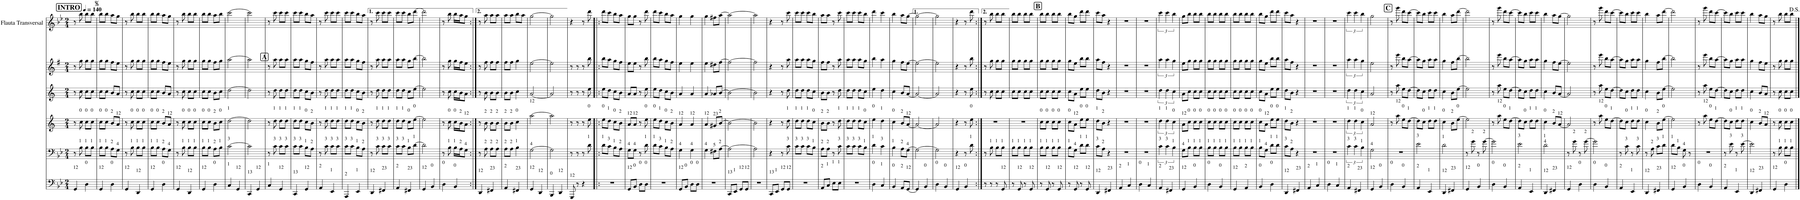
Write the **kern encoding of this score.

**kern	**kern	**kern	**kern	**kern	**kern
*part6	*part5	*part4	*part3	*part2	*part1
*staff6	*staff5	*staff4	*staff3	*staff2	*staff1
*I"Tuba	*I"Trombone	*I"Trompete em Bb	*I"Saxofone Tenor	*I"Saxofone Alto	*I"Flauta Transversal
*I'Tba	*I'Trb	*I'Tpt	*	*	*I'Fl.
*clefF4	*clefF4	*clefG2	*clefG2	*clefG2	*clefG2
*	*	*Trd1c2	*Trd8c14	*Trd5c9	*
*k[b-e-]	*k[b-e-]	*k[]	*k[]	*k[f#]	*k[b-e-]
*M2/4	*M2/4	*M2/4	*M2/4	*M2/4	*M2/4
*MM140	*MM140	*MM140	*MM140	*MM140	*MM140
!!LO:REH:place=s1:a:B:cj:fs=14:t=INTRO
=1	=1	=1	=1	=1	=1
!LO:TX:a:t=12	!	!	!	!	!
4GG/	8r	8r	8r	8r	8r
!	!	!LO:TX:a:t=0	!	!	!
!	!LO:TX:a:t=1	!	!	!	!
.	8B-\	8cc\	8cc\	8gg\	8bb-\
!	!	!LO:TX:a:t=0	!	!	!
!	!LO:TX:a:t=1	!	!	!	!
!LO:TX:a:t=0	!	!	!	!	!
4D\	8B-\L	8cc\L	8cc\L	8gg\L	8bb-\L
!	!	!LO:TX:a:t=0	!	!	!
!	!LO:TX:a:t=1	!	!	!	!
.	8B-\J	8cc\J	8cc\J	8gg\J	8bb-\J
=2	=2	=2	=2	=2	=2
!	!	!LO:TX:a:t=0	!	!	!
!	!LO:TX:a:t=1	!	!	!	!
!LO:TX:a:t=12	!	!	!	!	!
4GG/	8B-\L	8cc\L	8cc\L	8gg\L	8bb-\L
!	!	!LO:TX:a:t=0	!	!	!
!	!LO:TX:a:t=1	!	!	!	!
.	8B-\J	8cc\J	8cc\J	8gg\J	8bb-\J
!	!	!LO:TX:a:t=2	!	!	!
!	!LO:TX:a:t=2	!	!	!	!
!LO:TX:a:t=0	!	!	!	!	!
4D\	8A\L	8b/L	8b/L	8ff#\L	8aa\L
!	!	!LO:TX:a:t=12	!	!	!
!	!LO:TX:a:t=4	!	!	!	!
.	8G\J	8a/J	8a/J	8ee\J	8gg\J
=3	=3	=3	=3	=3	=3
!LO:TX:a:t=12	!	!	!	!	!
4GG/	8r	8r	8r	8r	8r
!	!	!LO:TX:a:t=0	!	!	!
!	!LO:TX:a:t=1	!	!	!	!
.	8B-\	8cc\	8cc\	8gg\	8bb-\
!	!	!LO:TX:a:t=0	!	!	!
!	!LO:TX:a:t=1	!	!	!	!
!LO:TX:a:t=12	!	!	!	!	!
4DD/	8B-\L	8cc\L	8cc\L	8gg\L	8bb-\L
!	!	!LO:TX:a:t=0	!	!	!
!	!LO:TX:a:t=1	!	!	!	!
.	8B-\J	8cc\J	8cc\J	8gg\J	8bb-\J
=4	=4	=4	=4	=4	=4
!	!	!LO:TX:a:t=0	!	!	!
!	!LO:TX:a:t=1	!	!	!	!
!LO:TX:a:t=12	!	!	!	!	!
4GG/	8B-\L	8cc\L	8cc\L	8gg\L	8bb-\L
!	!	!LO:TX:a:t=0	!	!	!
!	!LO:TX:a:t=1	!	!	!	!
.	8B-\J	8cc\J	8cc\J	8gg\J	8bb-\J
!	!	!LO:TX:a:t=2	!	!	!
!	!LO:TX:a:t=2	!	!	!	!
!LO:TX:a:t=0	!	!	!	!	!
4D\	8A\L	8b/L	8b/L	8ff#\L	8aa\L
!	!	!LO:TX:a:t=12	!	!	!
!	!LO:TX:a:t=4	!	!	!	!
.	8G\J	8a/J	8a/J	8ee\J	8gg\J
=5	=5	=5	=5	=5	=5
!LO:TX:a:t=12	!	!	!	!	!
4GG/	8r	8r	8r	8r	8r
!	!	!LO:TX:a:t=0	!	!	!
!	!LO:TX:a:t=1	!	!	!	!
.	8B-\	8cc\	8cc\	8gg\	8bb-\
!	!	!LO:TX:a:t=0	!	!	!
!	!LO:TX:a:t=1	!	!	!	!
!LO:TX:a:t=12	!	!	!	!	!
4DD/	8B-\L	8cc\L	8cc\L	8gg\L	8bb-\L
!	!	!LO:TX:a:t=0	!	!	!
!	!LO:TX:a:t=1	!	!	!	!
.	8B-\J	8cc\J	8cc\J	8gg\J	8bb-\J
=6	=6	=6	=6	=6	=6
!	!	!LO:TX:a:t=0	!	!	!
!	!LO:TX:a:t=1	!	!	!	!
!LO:TX:a:t=12	!	!	!	!	!
4GG/	8B-\L	8cc\L	8cc\L	8gg\L	8bb-\L
!	!	!LO:TX:a:t=0	!	!	!
!	!LO:TX:a:t=1	!	!	!	!
.	8B-\J	8cc\J	8cc\J	8gg\J	8bb-\J
!	!	!LO:TX:a:t=2	!	!	!
!	!LO:TX:a:t=2	!	!	!	!
!LO:TX:a:t=0	!	!	!	!	!
4D\	8A\L	8b\L	8b\L	8ff#\L	8aa\L
!	!	!LO:TX:a:t=0	!	!	!
!	!LO:TX:a:t=1	!	!	!	!
.	8B-\J	8cc\J	8cc\J	8gg\J	8bb-\J
=7	=7	=7	=7	=7	=7
!	!	!LO:TX:a:t=1	!	!	!
!	!LO:TX:a:t=3	!	!	!	!
!LO:TX:a:t=1	!	!	!	!	!
4C/	[2c\	[2dd\	[2dd\	[2aa\	[2ccc\
!LO:TX:a:t=12	!	!	!	!	!
4GG/	.	.	.	.	.
=8	=8	=8	=8	=8	=8
!LO:TX:a:t=13	!	!	!	!	!
4CC/	2c\]	2dd\]	2dd\]	2aa\]	2ccc\]
!LO:TX:a:t=12	!	!	!	!	!
4GG/	.	.	.	.	.
=9	=9	=9	=9	=9	=9
!LO:TX:a:t=1	!	!	!	!	!
4C/	8r	8r	8r	8r	8r
!	!	!LO:TX:a:t=1	!	!	!
!	!LO:TX:a:t=3	!	!	!	!
.	8c\	8dd\	8dd\	8aa\	8ccc\
!	!	!LO:TX:a:t=1	!	!	!
!	!LO:TX:a:t=3	!	!	!	!
!LO:TX:a:t=12	!	!	!	!	!
4GG/	8c\L	8dd\L	8dd\L	8aa\L	8ccc\L
!	!	!LO:TX:a:t=1	!	!	!
!	!LO:TX:a:t=3	!	!	!	!
.	8c\J	8dd\J	8dd\J	8aa\J	8ccc\J
=10	=10	=10	=10	=10	=10
!	!	!LO:TX:a:t=1	!	!	!
!	!LO:TX:a:t=3	!	!	!	!
!LO:TX:a:t=13	!	!	!	!	!
4CC/	8c\L	8dd\L	8dd\L	8aa\L	8ccc\L
!	!	!LO:TX:a:t=1	!	!	!
!	!LO:TX:a:t=3	!	!	!	!
.	8c\J	8dd\J	8dd\J	8aa\J	8ccc\J
!	!	!LO:TX:a:t=0	!	!	!
!	!LO:TX:a:t=1	!	!	!	!
!LO:TX:a:t=12	!	!	!	!	!
4GG/	8B-\L	8cc\L	8cc\L	8gg\L	8bb-\L
!	!	!LO:TX:a:t=2	!	!	!
!	!LO:TX:a:t=2	!	!	!	!
.	8A\J	8b\J	8b\J	8ff#\J	8aa\J
=11	=11	=11	=11	=11	=11
!LO:TX:a:t=2	!	!	!	!	!
4AA/	8r	8r	8r	8r	8r
!	!	!LO:TX:a:t=1	!	!	!
!	!LO:TX:a:t=3	!	!	!	!
.	8c\	8dd\	8dd\	8aa\	8ccc\
!	!	!LO:TX:a:t=1	!	!	!
!	!LO:TX:a:t=3	!	!	!	!
!LO:TX:a:t=1	!	!	!	!	!
4EE-/	8c\L	8dd\L	8dd\L	8aa\L	8ccc\L
!	!	!LO:TX:a:t=1	!	!	!
!	!LO:TX:a:t=3	!	!	!	!
.	8c\J	8dd\J	8dd\J	8aa\J	8ccc\J
=12	=12	=12	=12	=12	=12
!	!	!LO:TX:a:t=1	!	!	!
!	!LO:TX:a:t=3	!	!	!	!
!LO:TX:a:t=2	!	!	!	!	!
4AAA/	8c\L	8dd\L	8dd\L	8aa\L	8ccc\L
!	!	!LO:TX:a:t=1	!	!	!
!	!LO:TX:a:t=3	!	!	!	!
.	8c\J	8dd\J	8dd\J	8aa\J	8ccc\J
!	!	!LO:TX:a:t=0	!	!	!
!	!LO:TX:a:t=1	!	!	!	!
!LO:TX:a:t=1	!	!	!	!	!
4EE-/	8B-\L	8cc\L	8cc\L	8gg\L	8bb-\L
!	!	!LO:TX:a:t=2	!	!	!
!	!LO:TX:a:t=2	!	!	!	!
.	8A\J	8b\J	8b\J	8ff#\J	8aa\J
=13	=13	=13	=13	=13	=13
!LO:TX:a:t=12	!	!	!	!	!
4DD/	8r	8r	8r	8r	8r
!	!	!LO:TX:a:t=1	!	!	!
!	!LO:TX:a:t=3	!	!	!	!
.	8c\	8dd\	8dd\	8aa\	8ccc\
!	!	!LO:TX:a:t=1	!	!	!
!	!LO:TX:a:t=3	!	!	!	!
!LO:TX:a:t=23	!	!	!	!	!
4FF#X/	8c\L	8dd\L	8dd\L	8aa\L	8ccc\L
!	!	!LO:TX:a:t=1	!	!	!
!	!LO:TX:a:t=3	!	!	!	!
.	8c\J	8dd\J	8dd\J	8aa\J	8ccc\J
=14	=14	=14	=14	=14	=14
!	!	!LO:TX:a:t=1	!	!	!
!	!LO:TX:a:t=3	!	!	!	!
!LO:TX:a:t=2	!	!	!	!	!
4AA/	8c\L	8dd\L	8dd\L	8aa\L	8ccc\L
!	!	!LO:TX:a:t=1	!	!	!
!	!LO:TX:a:t=3	!	!	!	!
.	8c\J	8dd\J	8dd\J	8aa\J	8ccc\J
!	!	!LO:TX:a:t=0	!	!	!
!	!LO:TX:a:t=1	!	!	!	!
!LO:TX:a:t=23	!	!	!	!	!
4FF#X/	8B-\L	8cc\L	8cc\L	8gg\L	8bb-\L
!	!	!LO:TX:a:t=0	!	!	!
!	!LO:TX:a:t=1	!	!	!	!
.	[8d\J	[8ee\J	[8ee\J	[8bb\J	[8ddd\J
=15	=15	=15	=15	=15	=15
!LO:TX:a:t=12	!	!	!	!	!
4GG/	2d\]	2ee\]	2ee\]	2bb\]	2ddd\]
!LO:TX:a:t=0	!	!	!	!	!
4BB-/	.	.	.	.	.
=16	=16	=16	=16	=16	=16
!LO:TX:a:t=0	!	!	!	!	!
4D\	8r	8r	8r	8r	8r
!	!	!LO:TX:a:t=0	!	!	!
!	!LO:TX:a:t=1	!	!	!	!
.	8B-\	8cc\	8cc\	8gg\	8bb-\
!	!	!LO:TX:a:t=0	!	!	!
!	!LO:TX:a:t=1	!	!	!	!
!LO:TX:a:t=0	!	!	!	!	!
4BB-/	16B-\LL	16cc\LL	16cc\LL	16gg\LL	16bb-\LL
!	!	!LO:TX:a:t=2	!	!	!
!	!LO:TX:a:t=2	!	!	!	!
.	16A\J	16b\J	16b\J	16ff#\J	16aa\J
!	!	!LO:TX:a:t=12	!	!	!
!	!LO:TX:a:t=4	!	!	!	!
.	8G\J	8a\J	8a\J	8ee\J	8gg\J
=17:|!	=17:|!	=17:|!	=17:|!	=17:|!	=17:|!
!LO:TX:a:t=12	!	!	!	!	!
4DD/	8r	8r	8r	8r	8r
!	!	!LO:TX:a:t=2	!	!	!
!	!LO:TX:a:t=2	!	!	!	!
.	8A\	8b\	8b\	8ff#\	8aa\
!	!	!LO:TX:a:t=2	!	!	!
!	!LO:TX:a:t=2	!	!	!	!
!LO:TX:a:t=23	!	!	!	!	!
4FF#X/	8A\L	8b\L	8b\L	8ff#\L	8aa\L
!	!	!LO:TX:a:t=2	!	!	!
!	!LO:TX:a:t=2	!	!	!	!
.	8A\J	8b\J	8b\J	8ff#\J	8aa\J
=18	=18	=18	=18	=18	=18
!	!	!LO:TX:a:t=2	!	!	!
!	!LO:TX:a:t=2	!	!	!	!
!LO:TX:a:t=2	!	!	!	!	!
4AA/	8A\L	8b\L	8b\L	8ff#\L	8aa\L
!	!	!LO:TX:a:t=2	!	!	!
!	!LO:TX:a:t=2	!	!	!	!
.	8A\J	8b\J	8b\J	8ff#\J	8aa\J
!	!	!LO:TX:a:t=0	!	!	!
!	!LO:TX:a:t=1	!	!	!	!
!LO:TX:a:t=23	!	!	!	!	!
4FF#X/	4B-\	4cc\	4cc\	4gg\	8bb-\L
.	.	.	.	.	8aa\J
=19	=19	=19	=19	=19	=19
!	!	!LO:TX:a:t=12	!	!	!
!	!LO:TX:a:t=4	!	!	!	!
!LO:TX:a:t=12	!	!	!	!	!
4GG/	[2G\	[2aa\	[2a/	[2ee\	[2gg\
!LO:TX:a:t=12	!	!	!	!	!
4DD/	.	.	.	.	.
=20	=20	=20	=20	=20	=20
!LO:TX:a:t=0	!	!	!	!	!
4BBB-/	2G\]	2aa\]	2a/]	2ee\]	2gg\]
!LO:TX:a:t=12	!	!	!	!	!
4DD/	.	.	.	.	.
!!LO:REH:place=s1:b:B:cj:fs=14:t=A:qo=1.5
=21	=21	=21	=21	=21	=21
!LO:TX:a:t=12	!	!	!	!	!
8GGG/	8r	8r	8r	8r	4r
8r	8r	8r	8r	8r	.
4r	8r	8r	8r	8r	8r
!	!	!LO:TX:a:t=0	!	!	!
!	!LO:TX:a:t=1	!	!	!	!
.	8d\	8ee\	8ee\	8bb\	8ddd\
=22!|:	=22!|:	=22!|:	=22!|:	=22!|:	=22!|:
!	!	!LO:TX:a:t=0	!	!	!
!	!LO:TX:a:t=1	!	!	!	!
2r	8d\L	8ee\L	8ee\L	8bb\L	8ddd\L
!	!	!LO:TX:a:t=1	!	!	!
!	!LO:TX:a:t=3	!	!	!	!
.	8c\J	8dd\J	8dd\J	8aa\J	8ccc\J
!	!	!LO:TX:a:t=0	!	!	!
!	!LO:TX:a:t=1	!	!	!	!
.	8B-\L	8cc\L	8cc\L	8gg\L	8bb-\L
!	!	!LO:TX:a:t=2	!	!	!
!	!LO:TX:a:t=2	!	!	!	!
.	8A\J	8b\J	8b\J	8ff#\J	8aa\J
=23	=23	=23	=23	=23	=23
!	!	!LO:TX:a:t=12	!	!	!
!	!LO:TX:a:t=4	!	!	!	!
!LO:TX:a:t=12	!	!	!	!	!
8GG/L	8G\L	8a/L	8a/L	8ee\L	8gg\L
!	!	!LO:TX:a:t=12	!	!	!
!	!LO:TX:a:t=4	!	!	!	!
!LO:TX:a:t=0	!	!	!	!	!
8BB-/J	8G\J	8a/J	8a/J	8ee\J	8gg\J
!LO:TX:a:t=0	!	!	!	!	!
8D\L	8r	8r	8r	8r	8r
!	!	!LO:TX:a:t=0	!	!	!
!	!LO:TX:a:t=1	!	!	!	!
!LO:TX:a:t=0	!	!	!	!	!
8D\J	8d\	8ee\	8ee\	8bb\	8ddd\
=24	=24	=24	=24	=24	=24
!	!	!LO:TX:a:t=0	!	!	!
!	!LO:TX:a:t=1	!	!	!	!
2r	8d\L	8ee\L	8ee\L	8bb\L	8ddd\L
!	!	!LO:TX:a:t=1	!	!	!
!	!LO:TX:a:t=3	!	!	!	!
.	8c\J	8dd\J	8dd\J	8aa\J	8ccc\J
!	!	!LO:TX:a:t=0	!	!	!
!	!LO:TX:a:t=1	!	!	!	!
.	8B-\L	8cc\L	8cc\L	8gg\L	8bb-\L
!	!	!LO:TX:a:t=2	!	!	!
!	!LO:TX:a:t=2	!	!	!	!
.	8A\J	8b\J	8b\J	8ff#\J	8aa\J
=25	=25	=25	=25	=25	=25
!	!	!LO:TX:a:t=12	!	!	!
!	!LO:TX:a:t=4	!	!	!	!
!LO:TX:a:t=12	!	!	!	!	!
8GG/L	4G\	4a/	4a/	4ee\	4gg\
!LO:TX:a:t=0	!	!	!	!	!
8BB-/J	.	.	.	.	.
!	!	!LO:TX:a:t=12	!	!	!
!	!LO:TX:a:t=4	!	!	!	!
!LO:TX:a:t=0	!	!	!	!	!
8D\L	4G\	4a/	4a/	4ee\	4gg\
!LO:TX:a:t=0	!	!	!	!	!
8D\J	.	.	.	.	.
=26	=26	=26	=26	=26	=26
!	!	!LO:TX:a:t=12	!	!	!
!	!LO:TX:a:t=4	!	!	!	!
2r	4G\	4a/	4a/	4ee\	4gg\
!	!	!LO:TX:a:t=23	!	!	!
!	!LO:TX:a:t=5	!	!	!	!
.	8F#X\L	8g#X/L	8a-X/L	8dd#X\L	8ff#X\L
!	!	!LO:TX:a:t=2	!	!	!
!	!LO:TX:a:t=2	!	!	!	!
.	[8A\J	[8b/J	[8b/J	[8ff#\J	[8aa\J
=27	=27	=27	=27	=27	=27
!LO:TX:a:t=13	!	!	!	!	!
8CC/L	2A\_	2b\_	2b\_	2ff#\_	2aa\_
!LO:TX:a:t=1	!	!	!	!	!
8EE-/J	.	.	.	.	.
!LO:TX:a:t=12	!	!	!	!	!
8GG/L	.	.	.	.	.
!LO:TX:a:t=12	!	!	!	!	!
8GG/J	.	.	.	.	.
=28	=28	=28	=28	=28	=28
2r	2A\]	2b\]	2b\]	2ff#\]	2aa\]
=29	=29	=29	=29	=29	=29
!LO:TX:a:t=13	!	!	!	!	!
8CC/L	4r	4r	4r	4r	4r
!LO:TX:a:t=1	!	!	!	!	!
8EE-/J	.	.	.	.	.
!LO:TX:a:t=12	!	!	!	!	!
8GG/L	8r	8r	8r	8r	8r
!	!	!LO:TX:a:t=1	!	!	!
!	!LO:TX:a:t=3	!	!	!	!
!LO:TX:a:t=12	!	!	!	!	!
8GG/J	8c\	8dd\	8dd\	8aa\	8ccc\
=30	=30	=30	=30	=30	=30
!	!	!LO:TX:a:t=1	!	!	!
!	!LO:TX:a:t=3	!	!	!	!
2r	8c\L	8dd\L	8dd\L	8aa\L	8ccc\L
!	!	!LO:TX:a:t=1	!	!	!
!	!LO:TX:a:t=3	!	!	!	!
.	8c\J	8dd\J	8dd\J	8aa\J	8ccc\J
!	!	!LO:TX:a:t=1	!	!	!
!	!LO:TX:a:t=3	!	!	!	!
.	8c\L	8dd\L	8dd\L	8aa\L	8ccc\L
!	!	!LO:TX:a:t=0	!	!	!
!	!LO:TX:a:t=1	!	!	!	!
.	8B-\J	8cc\J	8cc\J	8gg\J	8bb-\J
=31	=31	=31	=31	=31	=31
!	!	!LO:TX:a:t=2	!	!	!
!	!LO:TX:a:t=2	!	!	!	!
!LO:TX:a:t=2	!	!	!	!	!
8AA/L	8A\L	8b\L	8b\L	8ff#\L	8aa\L
!	!	!LO:TX:a:t=2	!	!	!
!	!LO:TX:a:t=2	!	!	!	!
!LO:TX:a:t=1	!	!	!	!	!
8C/J	8A\J	8b\J	8b\J	8ff#\J	8aa\J
!LO:TX:a:t=1	!	!	!	!	!
8E-\L	8r	8r	8r	8r	8r
!	!	!LO:TX:a:t=1	!	!	!
!	!LO:TX:a:t=3	!	!	!	!
!LO:TX:a:t=1	!	!	!	!	!
8E-\J	8c\	8dd\	8dd\	8aa\	8ccc\
=32	=32	=32	=32	=32	=32
!	!	!LO:TX:a:t=1	!	!	!
!	!LO:TX:a:t=3	!	!	!	!
2r	8c\L	8dd\L	8dd\L	8aa\L	8ccc\L
!	!	!LO:TX:a:t=1	!	!	!
!	!LO:TX:a:t=3	!	!	!	!
.	8c\J	8dd\J	8dd\J	8aa\J	8ccc\J
!	!	!LO:TX:a:t=1	!	!	!
!	!LO:TX:a:t=3	!	!	!	!
.	8c\L	8dd\L	8dd\L	8aa\L	8ccc\L
!	!	!LO:TX:a:t=0	!	!	!
!	!LO:TX:a:t=1	!	!	!	!
.	8B-\J	8cc\J	8cc\J	8gg\J	8bb-\J
=33	=33	=33	=33	=33	=33
!	!	!LO:TX:a:t=0	!	!	!
!	!LO:TX:a:t=1	!	!	!	!
!LO:TX:a:t=0	!	!	!	!	!
4D\	4d\	4ee\	4ee\	4bb\	4ddd\
!	!	!LO:TX:a:t=1	!	!	!
!	!LO:TX:a:t=3	!	!	!	!
!LO:TX:a:t=1	!	!	!	!	!
4C/	4c\	4dd\	4dd\	4aa\	4ccc\
=34	=34	=34	=34	=34	=34
!	!	!LO:TX:a:t=0	!	!	!
!	!LO:TX:a:t=1	!	!	!	!
!LO:TX:a:t=0	!	!	!	!	!
4BB-/	4B-\	4cc\	4cc\	4gg\	4bb-\
!	!	!LO:TX:a:t=2	!	!	!
!	!LO:TX:a:t=2	!	!	!	!
!LO:TX:a:t=2	!	!	!	!	!
8AA/L	8A\L	8b/L	8b/L	8ff#\L	8aa\L
!	!	!LO:TX:a:t=12	!	!	!
!	!LO:TX:a:t=4	!	!	!	!
!LO:TX:a:t=12	!	!	!	!	!
[8GG/J	[8G\J	[8a/J	[8a/J	[8ee\J	[8gg\J
=35	=35	=35	=35	=35	=35
4GG/]	2G\_	2a/_	2a/_	2ee\_	2gg\_
!LO:TX:a:t=0	!	!	!	!	!
4BB-/	.	.	.	.	.
=36	=36	=36	=36	=36	=36
!LO:TX:a:t=0	!	!	!	!	!
4D\	2G\]	2a/]	2a/]	2ee\]	2gg\]
!LO:TX:a:t=0	!	!	!	!	!
4BB-/	.	.	.	.	.
=37	=37	=37	=37	=37	=37
!LO:TX:a:t=12	!	!	!	!	!
4GG/	4r	4r	4r	4r	4r
!LO:TX:a:t=0	!	!	!	!	!
4BB-/	8r	8r	8r	8r	8r
!	!	!LO:TX:a:t=0	!	!	!
!	!LO:TX:a:t=1	!	!	!	!
.	8d\	8ee\	8ee\	8bb\	8ddd\
=38:|!	=38:|!	=38:|!	=38:|!	=38:|!	=38:|!
8r	8r	2r	8r	8r	8r
!	!LO:TX:a:t=1	!	!	!	!
8r	8B-\	.	8cc\	8gg\	8bb-\
!	!LO:TX:a:t=1	!	!	!	!
8r	8B-\L	.	8cc\L	8gg\L	8bb-\L
!	!LO:TX:a:t=1	!	!	!	!
!LO:TX:a:t=12	!	!	!	!	!
8GG/	8B-\J	.	8cc\J	8gg\J	8bb-\J
=39	=39	=39	=39	=39	=39
!	!LO:TX:a:t=1	!	!	!	!
8r	8B-\L	2r	8cc\L	8gg\L	8bb-\L
!	!LO:TX:a:t=1	!	!	!	!
!LO:TX:a:t=12	!	!	!	!	!
8GG/	8B-\J	.	8cc\J	8gg\J	8bb-\J
!	!LO:TX:a:t=1	!	!	!	!
8r	8B-\L	.	8cc\L	8gg\L	8bb-\L
!	!LO:TX:a:t=1	!	!	!	!
!LO:TX:a:t=12	!	!	!	!	!
8GG/	8B-\J	.	8cc\J	8gg\J	8bb-\J
!!LO:REH:place=s1:a:B:cj:fs=14:t=B:qo=0.5
=40	=40	=40	=40	=40	=40
!	!	!LO:TX:a:t=0	!	!	!
!	!LO:TX:a:t=1	!	!	!	!
8r	8B-\L	8cc\L	8cc\L	8gg\L	8bb-\L
!	!	!LO:TX:a:t=0	!	!	!
!	!LO:TX:a:t=1	!	!	!	!
!LO:TX:a:t=12	!	!	!	!	!
8GG/	8B-\J	8cc\J	8cc\J	8gg\J	8bb-\J
!	!	!LO:TX:a:t=0	!	!	!
!	!LO:TX:a:t=1	!	!	!	!
8r	8B-\L	8cc\L	8cc\L	8gg\L	8bb-\L
!	!	!LO:TX:a:t=0	!	!	!
!	!LO:TX:a:t=1	!	!	!	!
!LO:TX:a:t=12	!	!	!	!	!
8GG/	8B-\J	8cc\J	8cc\J	8gg\J	8bb-\J
=41	=41	=41	=41	=41	=41
!	!	!LO:TX:a:t=0	!	!	!
!	!LO:TX:a:t=1	!	!	!	!
8r	8B-\L	8cc\L	8cc\L	8gg\L	8bb-\L
!	!	!LO:TX:a:t=12	!	!	!
!	!LO:TX:a:t=4	!	!	!	!
!LO:TX:a:t=12	!	!	!	!	!
8GG/	8G\J	8a\J	8a\J	8ee\J	8gg\J
!	!	!LO:TX:a:t=0	!	!	!
!	!LO:TX:a:t=1	!	!	!	!
8r	8d\L	8ee\L	8ee\L	8bb\L	8ddd\L
!	!	!LO:TX:a:t=0	!	!	!
!	!LO:TX:a:t=1	!	!	!	!
!LO:TX:a:t=12	!	!	!	!	!
8GG/	8d\J	8ee\J	8ee\J	8bb\J	8ddd\J
=42	=42	=42	=42	=42	=42
!	!	!LO:TX:a:t=1	!	!	!
!	!LO:TX:a:t=3	!	!	!	!
!LO:TX:a:t=12	!	!	!	!	!
4DD/	8c\L	8dd\L	8dd\L	8aa\L	8ccc\L
!	!	!LO:TX:a:t=2	!	!	!
!	!LO:TX:a:t=2	!	!	!	!
.	8A\J	8b\J	8b\J	8ff#\J	8aa\J
!LO:TX:a:t=23	!	!	!	!	!
4FF#X/	4r	4r	4r	4r	4r
=43	=43	=43	=43	=43	=43
!LO:TX:a:t=2	!	!	!	!	!
4AA/	2r	2r	2r	2r	2r
!LO:TX:a:t=1	!	!	!	!	!
4C/	.	.	.	.	.
=44	=44	=44	=44	=44	=44
!LO:TX:a:t=0	!	!	!	!	!
4D\	2r	2r	2r	2r	2r
!LO:TX:a:t=1	!	!	!	!	!
4C/	.	.	.	.	.
=45	=45	=45	=45	=45	=45
!	!	!LO:TX:a:t=1	!	!	!
!	!LO:TX:a:t=3	!	!	!	!
!LO:TX:a:t=2	!	!	!	!	!
4AA/	6c\	6dd\	6dd\	6aa\	6ccc\
!	!	!LO:TX:a:t=1	!	!	!
!	!LO:TX:a:t=3	!	!	!	!
.	6c\	6dd\	6dd\	6aa\	6ccc\
!LO:TX:a:t=23	!	!	!	!	!
4FF#X/	.	.	.	.	.
!	!	!LO:TX:a:t=0	!	!	!
!	!LO:TX:a:t=1	!	!	!	!
.	6B-\	6cc\	6cc\	6gg\	6bb-\
=46	=46	=46	=46	=46	=46
!	!	!LO:TX:a:t=12	!	!	!
!	!LO:TX:a:t=4	!	!	!	!
!LO:TX:a:t=12	!	!	!	!	!
4GG/	8G\L	8a\L	8a\L	8ee\L	8gg\L
!	!	!LO:TX:a:t=0	!	!	!
!	!LO:TX:a:t=1	!	!	!	!
.	8B-\J	8cc\J	8cc\J	8gg\J	8bb-\J
!	!	!LO:TX:a:t=0	!	!	!
!	!LO:TX:a:t=1	!	!	!	!
!LO:TX:a:t=0	!	!	!	!	!
4BB-/	8B-\L	8cc\L	8cc\L	8gg\L	8bb-\L
!	!	!LO:TX:a:t=0	!	!	!
!	!LO:TX:a:t=1	!	!	!	!
.	8B-\J	8cc\J	8cc\J	8gg\J	8bb-\J
=47	=47	=47	=47	=47	=47
!	!	!LO:TX:a:t=0	!	!	!
!	!LO:TX:a:t=1	!	!	!	!
!LO:TX:a:t=0	!	!	!	!	!
4D\	8B-\L	8cc\L	8cc\L	8gg\L	8bb-\L
!	!	!LO:TX:a:t=0	!	!	!
!	!LO:TX:a:t=1	!	!	!	!
.	8B-\J	8cc\J	8cc\J	8gg\J	8bb-\J
!	!	!LO:TX:a:t=0	!	!	!
!	!LO:TX:a:t=1	!	!	!	!
!LO:TX:a:t=0	!	!	!	!	!
4BB-/	8B-\L	8cc\L	8cc\L	8gg\L	8bb-\L
!	!	!LO:TX:a:t=0	!	!	!
!	!LO:TX:a:t=1	!	!	!	!
.	8B-\J	8cc\J	8cc\J	8gg\J	8bb-\J
=48	=48	=48	=48	=48	=48
!	!	!LO:TX:a:t=0	!	!	!
!	!LO:TX:a:t=1	!	!	!	!
!LO:TX:a:t=12	!	!	!	!	!
4GG/	8B-\L	8cc\L	8cc\L	8gg\L	8bb-\L
!	!	!LO:TX:a:t=0	!	!	!
!	!LO:TX:a:t=1	!	!	!	!
.	8B-\J	8cc\J	8cc\J	8gg\J	8bb-\J
!	!	!LO:TX:a:t=0	!	!	!
!	!LO:TX:a:t=1	!	!	!	!
!LO:TX:a:t=2	!	!	!	!	!
4AA/	8B-\L	8cc\L	8cc\L	8gg\L	8bb-\L
!	!	!LO:TX:a:t=0	!	!	!
!	!LO:TX:a:t=1	!	!	!	!
.	8B-\J	8cc\J	8cc\J	8gg\J	8bb-\J
=49	=49	=49	=49	=49	=49
!	!	!LO:TX:a:t=0	!	!	!
!	!LO:TX:a:t=1	!	!	!	!
!LO:TX:a:t=0	!	!	!	!	!
4BB-/	8B-\L	8cc\L	8cc\L	8gg\L	8bb-\L
!	!	!LO:TX:a:t=12	!	!	!
!	!LO:TX:a:t=4	!	!	!	!
.	8G\J	8a\J	8a\J	8ee\J	8gg\J
!	!	!LO:TX:a:t=0	!	!	!
!	!LO:TX:a:t=1	!	!	!	!
!LO:TX:a:t=0	!	!	!	!	!
4D\	8d\L	8ee\L	8ee\L	8bb\L	8ddd\L
!	!	!LO:TX:a:t=0	!	!	!
!	!LO:TX:a:t=1	!	!	!	!
.	8d\J	8ee\J	8ee\J	8bb\J	8ddd\J
=50	=50	=50	=50	=50	=50
!	!	!LO:TX:a:t=1	!	!	!
!	!LO:TX:a:t=3	!	!	!	!
!LO:TX:a:t=12	!	!	!	!	!
4DD/	8c\L	8dd\L	8dd\L	8aa\L	8ccc\L
!	!	!LO:TX:a:t=2	!	!	!
!	!LO:TX:a:t=2	!	!	!	!
.	8A\J	8b\J	8b\J	8ff#\J	8aa\J
!LO:TX:a:t=23	!	!	!	!	!
4FF#X/	4r	4r	4r	4r	4r
=51	=51	=51	=51	=51	=51
!LO:TX:a:t=2	!	!	!	!	!
4AA/	2r	2r	2r	2r	2r
!LO:TX:a:t=1	!	!	!	!	!
4C/	.	.	.	.	.
=52	=52	=52	=52	=52	=52
!LO:TX:a:t=0	!	!	!	!	!
4D\	2r	2r	2r	2r	2r
!LO:TX:a:t=1	!	!	!	!	!
4C/	.	.	.	.	.
=53	=53	=53	=53	=53	=53
!	!	!LO:TX:a:t=1	!	!	!
!	!LO:TX:a:t=3	!	!	!	!
!LO:TX:a:t=2	!	!	!	!	!
4AA/	6c\	6dd\	6dd\	6aa\	6ccc\
!	!	!LO:TX:a:t=1	!	!	!
!	!LO:TX:a:t=3	!	!	!	!
.	6c\	6dd\	6dd\	6aa\	6ccc\
!LO:TX:a:t=23	!	!	!	!	!
4FF#X/	.	.	.	.	.
!	!	!LO:TX:a:t=0	!	!	!
!	!LO:TX:a:t=1	!	!	!	!
.	6B-\	6cc\	6cc\	6gg\	6bb-\
=54	=54	=54	=54	=54	=54
!	!	!LO:TX:a:t=12	!	!	!
!	!LO:TX:a:t=4	!	!	!	!
!LO:TX:a:t=12	!	!	!	!	!
4GG/	2G\	2a/	2a/	2ee\	2gg\
!LO:TX:a:t=0	!	!	!	!	!
4BB-/	.	.	.	.	.
!!LO:REH:place=s1:a:B:cj:fs=14:t=C
=55	=55	=55	=55	=55	=55
!LO:TX:a:t=0	!	!	!	!	!
4D\	2r	8r	8r	8r	8r
!	!	!LO:TX:a:t=12	!	!	!
.	.	8aa\	8aa\	8eee\	8ggg\
!	!	!LO:TX:a:t=0	!	!	!
!LO:TX:a:t=0	!	!	!	!	!
4BB-/	.	8ee\L	8ee\L	8bb\L	8ddd\L
!	!	!LO:TX:a:t=1	!	!	!
.	.	[8dd\J	[8dd\J	[8aa\J	[8ccc\J
=56	=56	=56	=56	=56	=56
!	!LO:TX:a:t=3	!	!	!	!
!LO:TX:a:t=2	!	!	!	!	!
4AA/	2e-\	8dd\L]	8dd\L]	8aa\L]	8ccc\L]
!	!	!LO:TX:a:t=0	!	!	!
.	.	8cc\J	8cc\J	8gg\J	8bb-\J
!	!	!LO:TX:a:t=1	!	!	!
!LO:TX:a:t=1	!	!	!	!	!
4EE-/	.	8dd\L	8dd\L	8aa\L	8ccc\L
!	!	!LO:TX:a:t=1	!	!	!
.	.	8dd\J	8dd\J	8aa\J	8ccc\J
=57	=57	=57	=57	=57	=57
!	!	!LO:TX:a:t=0	!	!	!
!	!LO:TX:a:t=1	!	!	!	!
!LO:TX:a:t=12	!	!	!	!	!
4DD/	2d\	4cc\	4cc\	4gg\	4bb-\
!	!	!LO:TX:a:t=2	!	!	!
!LO:TX:a:t=23	!	!	!	!	!
4FF#X/	.	8b\L	8b\L	8ff#\L	8aa\L
!	!	!LO:TX:a:t=0	!	!	!
.	.	[8ee\J	[8ee\J	[8bb\J	[8ddd\J
=58	=58	=58	=58	=58	=58
!LO:TX:a:t=12	!	!	!	!	!
4GG/	8r	2ee\]	2ee\]	2bb\]	2ddd\]
!	!LO:TX:a:t=2	!	!	!	!
.	8g\	.	.	.	.
!LO:TX:a:t=0	!	!	!	!	!
4BB-/	8r	.	.	.	.
!	!LO:TX:a:t=2	!	!	!	!
.	[8g\	.	.	.	.
=59	=59	=59	=59	=59	=59
!LO:TX:a:t=0	!	!	!	!	!
4D\	2g\]	8r	8r	8r	8r
!	!	!LO:TX:a:t=12	!	!	!
.	.	8aa\	8aa\	8eee\	8ggg\
!	!	!LO:TX:a:t=0	!	!	!
!LO:TX:a:t=0	!	!	!	!	!
4BB-/	.	8ee\L	8ee\L	8bb\L	8ddd\L
!	!	!LO:TX:a:t=1	!	!	!
.	.	[8dd\J	[8dd\J	[8aa\J	[8ccc\J
=60	=60	=60	=60	=60	=60
!	!LO:TX:a:t=3	!	!	!	!
!LO:TX:a:t=2	!	!	!	!	!
4AA/	2e-\	8dd\L]	8dd\L]	8aa\L]	8ccc\L]
!	!	!LO:TX:a:t=0	!	!	!
.	.	8cc\J	8cc\J	8gg\J	8bb-\J
!	!	!LO:TX:a:t=1	!	!	!
!LO:TX:a:t=1	!	!	!	!	!
4EE-/	.	8dd\L	8dd\L	8aa\L	8ccc\L
!	!	!LO:TX:a:t=1	!	!	!
.	.	8dd\J	8dd\J	8aa\J	8ccc\J
=61	=61	=61	=61	=61	=61
!	!	!LO:TX:a:t=0	!	!	!
!	!LO:TX:a:t=1	!	!	!	!
!	!LO:TX:a:t=4	!	!	!	!
!LO:TX:a:t=12	!	!	!	!	!
4DD/	2d\	4cc\	4cc\	4gg\	4bb-\
!	!	!LO:TX:a:t=2	!	!	!
!LO:TX:a:t=23	!	!	!	!	!
4FF#X/	.	8b/L	8b/L	8ff#\L	8aa\L
!	!	!LO:TX:a:t=12	!	!	!
.	.	[8a/J	[8a/J	[8ee\J	[8gg\J
=62	=62	=62	=62	=62	=62
!LO:TX:a:t=12	!	!	!	!	!
4GG/	8r	2a/]	2a/]	2ee\]	2gg\]
!	!LO:TX:a:t=2	!	!	!	!
.	8g\	.	.	.	.
!LO:TX:a:t=0	!	!	!	!	!
4D\	8r	.	.	.	.
!	!LO:TX:a:t=2	!	!	!	!
.	[8g\	.	.	.	.
=63	=63	=63	=63	=63	=63
!LO:TX:a:t=0	!	!	!	!	!
4D\	2g\]	8r	8r	8r	8r
!	!	!LO:TX:a:t=12	!	!	!
.	.	8aa\	8aa\	8eee\	8ggg\
!	!	!LO:TX:a:t=0	!	!	!
!LO:TX:a:t=0	!	!	!	!	!
4BB-/	.	8ee\L	8ee\L	8bb\L	8ddd\L
!	!	!LO:TX:a:t=1	!	!	!
.	.	[8dd\J	[8dd\J	[8aa\J	[8ccc\J
=64	=64	=64	=64	=64	=64
!LO:TX:a:t=2	!	!	!	!	!
4AA/	8r	8dd\L]	8dd\L]	8aa\L]	8ccc\L]
!	!	!LO:TX:a:t=0	!	!	!
!	!LO:TX:a:t=3	!	!	!	!
.	8c\	8cc\J	8cc\J	8gg\J	8bb-\J
!	!	!LO:TX:a:t=1	!	!	!
!LO:TX:a:t=1	!	!	!	!	!
4EE-/	8r	8dd\L	8dd\L	8aa\L	8ccc\L
!	!	!LO:TX:a:t=1	!	!	!
!	!LO:TX:a:t=3	!	!	!	!
.	8c\	8dd\J	8dd\J	8aa\J	8ccc\J
=65	=65	=65	=65	=65	=65
!	!	!LO:TX:a:t=0	!	!	!
!LO:TX:a:t=12	!	!	!	!	!
4DD/	8r	4cc\	4cc\	4gg\	4bb-\
!	!LO:TX:a:t=2	!	!	!	!
.	8A\	.	.	.	.
!	!	!LO:TX:a:t=2	!	!	!
!	!LO:TX:a:t=3	!	!	!	!
!LO:TX:a:t=23	!	!	!	!	!
4FF#X/	8c\L	8b\L	8b\L	8ff#\L	8aa\L
!	!	!LO:TX:a:t=0	!	!	!
!	!LO:TX:a:t=1	!	!	!	!
.	8d\J	[8ee\J	[8ee\J	[8bb\J	[8ddd\J
=66	=66	=66	=66	=66	=66
!	!LO:TX:a:t=1	!	!	!	!
!LO:TX:a:t=12	!	!	!	!	!
4GG/	8d\L	2ee\]	2ee\]	2bb\]	2ddd\]
!	!LO:TX:a:t=1	!	!	!	!
.	8B-\J	.	.	.	.
!	!LO:TX:a:t=4	!	!	!	!
!LO:TX:a:t=0	!	!	!	!	!
4BB-/	8G\	.	.	.	.
.	8r	.	.	.	.
=67	=67	=67	=67	=67	=67
!LO:TX:a:t=0	!	!	!	!	!
4D\	2r	8r	8r	8r	8r
!	!	!LO:TX:a:t=12	!	!	!
.	.	8aa\	8aa\	8eee\	8ggg\
!	!	!LO:TX:a:t=0	!	!	!
!LO:TX:a:t=0	!	!	!	!	!
4BB-/	.	8ee\L	8ee\L	8bb\L	8ddd\L
!	!	!LO:TX:a:t=1	!	!	!
.	.	[8dd\J	[8dd\J	[8aa\J	[8ccc\J
=68	=68	=68	=68	=68	=68
!LO:TX:a:t=2	!	!	!	!	!
4AA/	8r	8dd\L]	8dd\L]	8aa\L]	8ccc\L]
!	!	!LO:TX:a:t=0	!	!	!
!	!LO:TX:a:t=3	!	!	!	!
.	8e-\	8cc\J	8cc\J	8gg\J	8bb-\J
!	!	!LO:TX:a:t=1	!	!	!
!LO:TX:a:t=1	!	!	!	!	!
4EE-/	8r	8dd\L	8dd\L	8aa\L	8ccc\L
!	!	!LO:TX:a:t=1	!	!	!
!	!LO:TX:a:t=3	!	!	!	!
.	[8e-\	8dd\J	8dd\J	8aa\J	8ccc\J
=69	=69	=69	=69	=69	=69
!	!	!LO:TX:a:t=0	!	!	!
!LO:TX:a:t=12	!	!	!	!	!
4DD/	2e-\]	4cc\	4cc\	4gg\	4bb-\
!	!	!LO:TX:a:t=2	!	!	!
!LO:TX:a:t=23	!	!	!	!	!
4FF#X/	.	8b/L	8b/L	8ff#\L	8aa\L
!	!	!LO:TX:a:t=12	!	!	!
.	.	8a/J	8a/J	8ee\J	8gg\J
=70	=70	=70	=70	=70	=70
!LO:TX:a:t=12	!	!	!	!	!
4GG/	8r	8r	8r	8r	8r
!	!	!LO:TX:a:t=0	!	!	!
!	!LO:TX:a:t=1	!	!	!	!
.	8B-\	8cc\	8cc\	8gg\	8bb-\
!	!	!LO:TX:a:t=0	!	!	!
!	!LO:TX:a:t=1	!	!	!	!
!LO:TX:a:t=0	!	!	!	!	!
4D\	8B-\L	8cc\L	8cc\L	8gg\L	8bb-\L
!	!	!LO:TX:a:t=0	!	!	!
!	!LO:TX:a:t=1	!	!	!	!
.	8B-\J	8cc\J	8cc\J	8gg\J	8bb-\J
==	==	==	==	==	==
*-	*-	*-	*-	*-	*-
